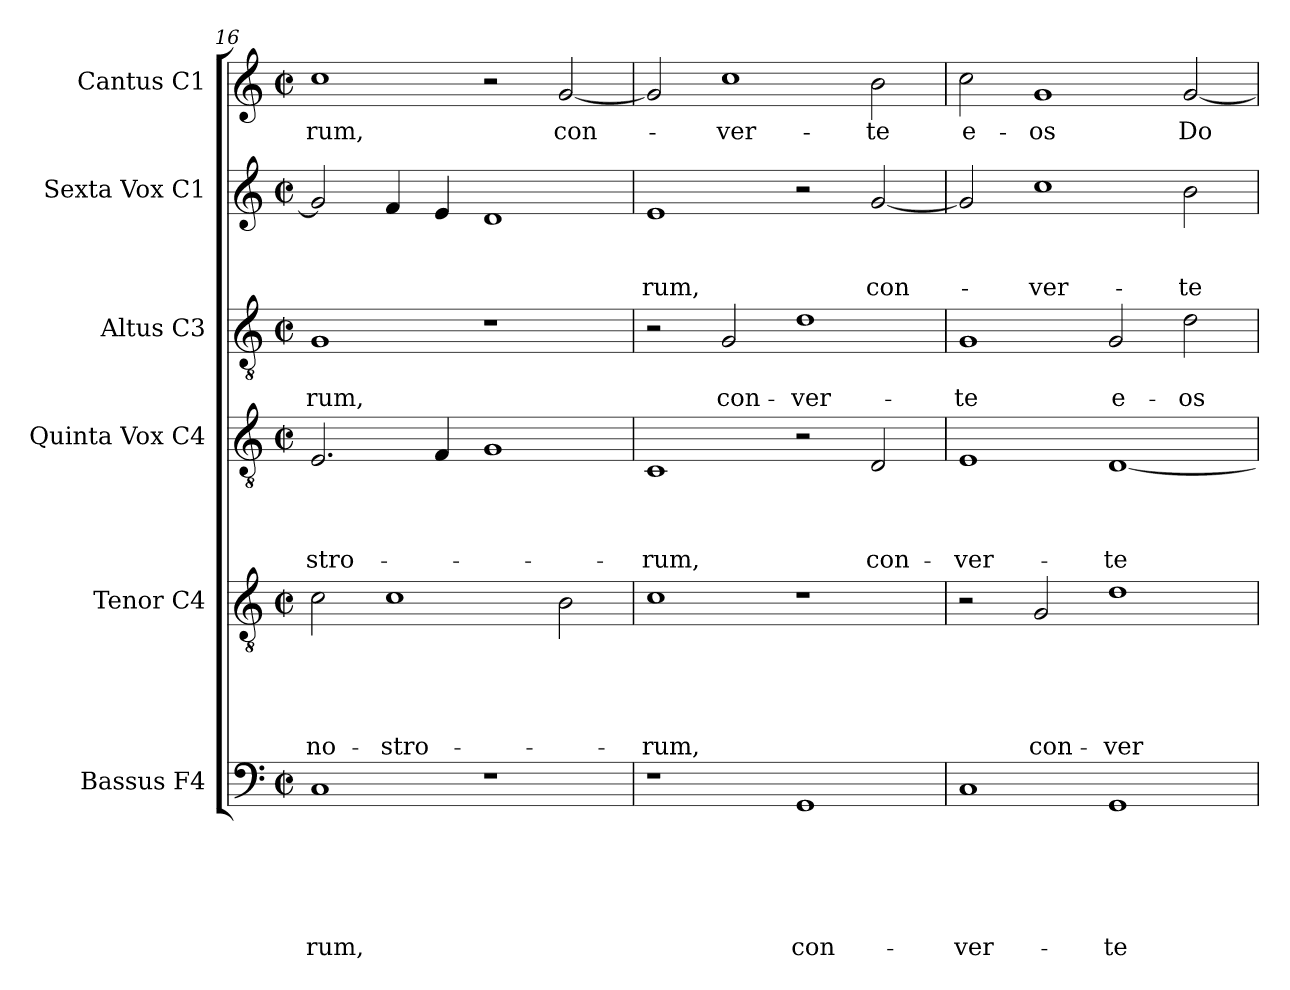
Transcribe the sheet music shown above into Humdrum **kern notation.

**kern	**text	**text	**text	**text	**text	**text	**kern	**text	**text	**text	**text	**text	**kern	**text	**text	**text	**text	**kern	**text	**text	**kern	**text	**text	**text	**kern	**text
*part6	*part6	*part6	*part6	*part6	*part6	*part6	*part5	*part5	*part5	*part5	*part5	*part5	*part4	*part4	*part4	*part4	*part4	*part3	*part3	*part3	*part2	*part2	*part2	*part2	*part1	*part1
*staff6	*staff6	*staff6	*staff6	*staff6	*staff6	*staff6	*staff5	*staff5	*staff5	*staff5	*staff5	*staff5	*staff4	*staff4	*staff4	*staff4	*staff4	*staff3	*staff3	*staff3	*staff2	*staff2	*staff2	*staff2	*staff1	*staff1
*I"Bassus F4	*	*	*	*	*	*	*I"Tenor C4	*	*	*	*	*	*I"Quinta Vox C4	*	*	*	*	*I"Altus C3	*	*	*I"Sexta Vox C1	*	*	*	*I"Cantus C1	*
*I'B	*	*	*	*	*	*	*I'T	*	*	*	*	*	*	*	*	*	*	*I'A	*	*	*	*	*	*	*I'C	*
!!LO:PB:g=z
*clefF4	*	*	*	*	*	*	*clefGv2	*	*	*	*	*	*clefGv2	*	*	*	*	*clefGv2	*	*	*clefG2	*	*	*	*clefG2	*
*k[]	*	*	*	*	*	*	*k[]	*	*	*	*	*	*k[]	*	*	*	*	*k[]	*	*	*k[]	*	*	*	*k[]	*
*C:	*	*	*	*	*	*	*C:	*	*	*	*	*	*C:	*	*	*	*	*C:	*	*	*C:	*	*	*	*C:	*
*M2/2	*	*	*	*	*	*	*M2/2	*	*	*	*	*	*M2/2	*	*	*	*	*M2/2	*	*	*M2/2	*	*	*	*M2/2	*
*met(c|)	*	*	*	*	*	*	*met(c|)	*	*	*	*	*	*met(c|)	*	*	*	*	*met(c|)	*	*	*met(c|)	*	*	*	*met(c|)	*
=16	=16	=16	=16	=16	=16	=16	=16	=16	=16	=16	=16	=16	=16	=16	=16	=16	=16	=16	=16	=16	=16	=16	=16	=16	=16	=16
!	!	!	!	!	!	!LO:LY:b	!	!	!	!	!	!LO:LY:b	!	!	!	!	!LO:LY:b	!	!	!LO:LY:b	!	!	!	!	!	!LO:LY:b
1C	.	.	.	.	.	-rum,	2c\	.	.	.	.	no-	2.E/	.	.	.	-stro-	1G	.	-rum,	2g/]	.	.	.	1cc	-rum,
!	!	!	!	!	!	!	!	!	!	!	!	!LO:LY:b	!	!	!	!	!	!	!	!	!	!	!	!	!	!
.	.	.	.	.	.	.	1c	.	.	.	.	-stro-	.	.	.	.	.	.	.	.	4f/	.	.	.	.	.
.	.	.	.	.	.	.	.	.	.	.	.	.	4F/	.	.	.	.	.	.	.	4e/	.	.	.	.	.
1r	.	.	.	.	.	.	.	.	.	.	.	.	1G	.	.	.	.	1r	.	.	1d	.	.	.	2r	.
!	!	!	!	!	!	!	!	!	!	!	!	!	!	!	!	!	!	!	!	!	!	!	!	!	!	!LO:LY:b
.	.	.	.	.	.	.	2B\	.	.	.	.	.	.	.	.	.	.	.	.	.	.	.	.	.	[2g/	con-
=17	=17	=17	=17	=17	=17	=17	=17	=17	=17	=17	=17	=17	=17	=17	=17	=17	=17	=17	=17	=17	=17	=17	=17	=17	=17	=17
!	!	!	!	!	!	!	!	!	!	!	!	!LO:LY:b	!	!	!	!	!LO:LY:b	!	!	!	!	!	!	!LO:LY:b	!	!
1r	.	.	.	.	.	.	1c	.	.	.	.	-rum,	1C	.	.	.	-rum,	2r	.	.	1e	.	.	-rum,	2g/]	.
!	!	!	!	!	!	!	!	!	!	!	!	!	!	!	!	!	!	!	!	!LO:LY:b	!	!	!	!	!	!LO:LY:b
.	.	.	.	.	.	.	.	.	.	.	.	.	.	.	.	.	.	2G/	.	con-	.	.	.	.	1cc	-ver-
!	!	!	!	!	!	!LO:LY:b	!	!	!	!	!	!	!	!	!	!	!	!	!	!LO:LY:b	!	!	!	!	!	!
1GG	.	.	.	.	.	con-	1r	.	.	.	.	.	2r	.	.	.	.	1d	.	-ver-	2r	.	.	.	.	.
!	!	!	!	!	!	!	!	!	!	!	!	!	!	!	!	!	!LO:LY:b	!	!	!	!	!	!	!LO:LY:b	!	!LO:LY:b
.	.	.	.	.	.	.	.	.	.	.	.	.	2D/	.	.	.	con-	.	.	.	[2g/	.	.	con-	2b\	-te
=18	=18	=18	=18	=18	=18	=18	=18	=18	=18	=18	=18	=18	=18	=18	=18	=18	=18	=18	=18	=18	=18	=18	=18	=18	=18	=18
!	!	!	!	!	!	!LO:LY:b	!	!	!	!	!	!	!	!	!	!	!LO:LY:b	!	!	!LO:LY:b	!	!	!	!	!	!LO:LY:b
1C	.	.	.	.	.	-ver-	2r	.	.	.	.	.	1E	.	.	.	-ver-	1G	.	-te	2g/]	.	.	.	2cc\	e-
!	!	!	!	!	!	!	!	!	!	!	!	!LO:LY:b	!	!	!	!	!	!	!	!	!	!	!	!LO:LY:b	!	!LO:LY:b
.	.	.	.	.	.	.	2G/	.	.	.	.	con-	.	.	.	.	.	.	.	.	1cc	.	.	-ver-	1g	-os
!	!	!	!	!	!	!LO:LY:b	!	!	!	!	!	!LO:LY:b	!	!	!	!	!LO:LY:b	!	!	!LO:LY:b	!	!	!	!	!	!
1GG	.	.	.	.	.	-te	1d	.	.	.	.	-ver-	[1D	.	.	.	-te	2G/	.	e-	.	.	.	.	.	.
!	!	!	!	!	!	!	!	!	!	!	!	!	!	!	!	!	!	!	!	!LO:LY:b	!	!	!	!LO:LY:b	!	!LO:LY:b
.	.	.	.	.	.	.	.	.	.	.	.	.	.	.	.	.	.	2d\	.	-os	2b\	.	.	-te	[2g/	Do-
=	=	=	=	=	=	=	=	=	=	=	=	=	=	=	=	=	=	=	=	=	=	=	=	=	=	=
*-	*-	*-	*-	*-	*-	*-	*-	*-	*-	*-	*-	*-	*-	*-	*-	*-	*-	*-	*-	*-	*-	*-	*-	*-	*-	*-
